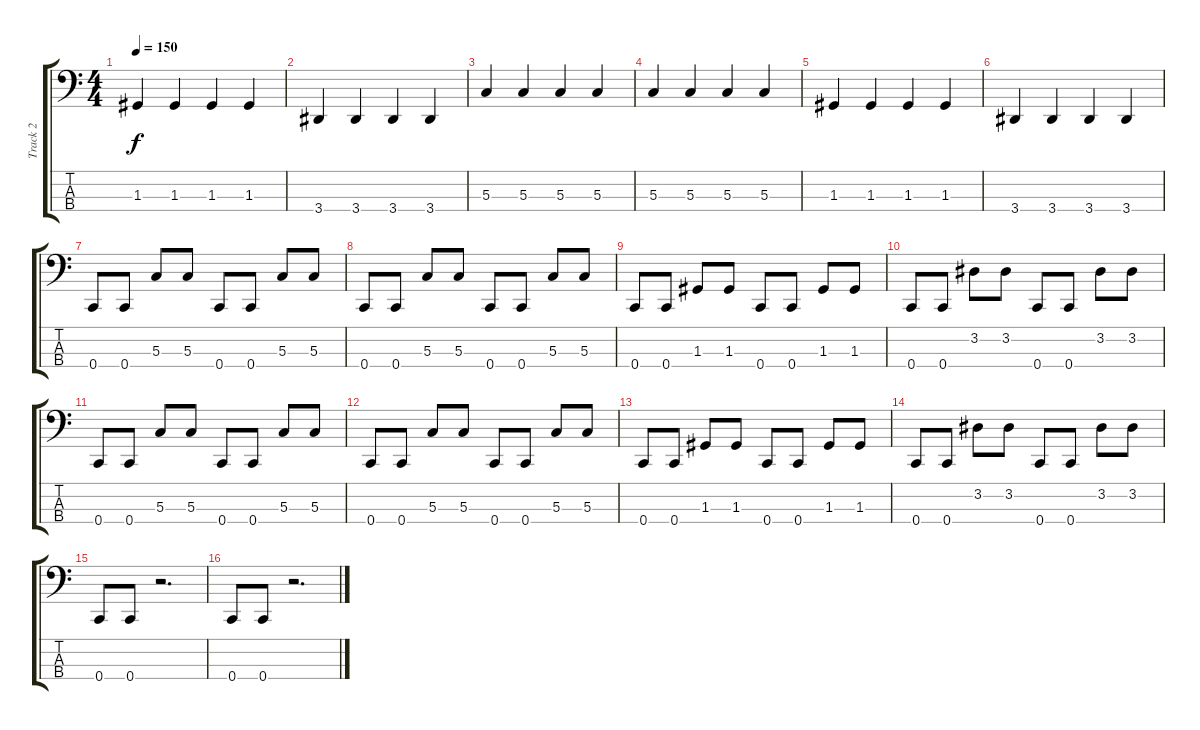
\track ("Track 2" "Track 2") {instrument electricbasspick}
\staff {score tabs}
\tuning (F2 C2 G1 C1) {hide}
\ts (4 4)
\tempo 150
\clef f4
\ks c
1.3.4{dy f} 1.3.4 1.3.4 1.3.4 |
3.4.4 3.4.4 3.4.4 3.4.4 |
5.3.4 5.3.4 5.3.4 5.3.4 |
5.3.4 5.3.4 5.3.4 5.3.4 |
1.3.4 1.3.4 1.3.4 1.3.4 |
3.4.4 3.4.4 3.4.4 3.4.4 |
0.4.8 0.4.8 5.3.8 5.3.8 0.4.8 0.4.8 5.3.8 5.3.8 |
0.4.8 0.4.8 5.3.8 5.3.8 0.4.8 0.4.8 5.3.8 5.3.8 |
0.4.8 0.4.8 1.3.8 1.3.8 0.4.8 0.4.8 1.3.8 1.3.8 |
0.4.8 0.4.8 3.2.8 3.2.8 0.4.8 0.4.8 3.2.8 3.2.8 |
0.4.8 0.4.8 5.3.8 5.3.8 0.4.8 0.4.8 5.3.8 5.3.8 |
0.4.8 0.4.8 5.3.8 5.3.8 0.4.8 0.4.8 5.3.8 5.3.8 |
0.4.8 0.4.8 1.3.8 1.3.8 0.4.8 0.4.8 1.3.8 1.3.8 |
0.4.8 0.4.8 3.2.8 3.2.8 0.4.8 0.4.8 3.2.8 3.2.8 |
0.4.8 0.4.8 r.2{d} |
0.4.8 0.4.8 r.2{d}
